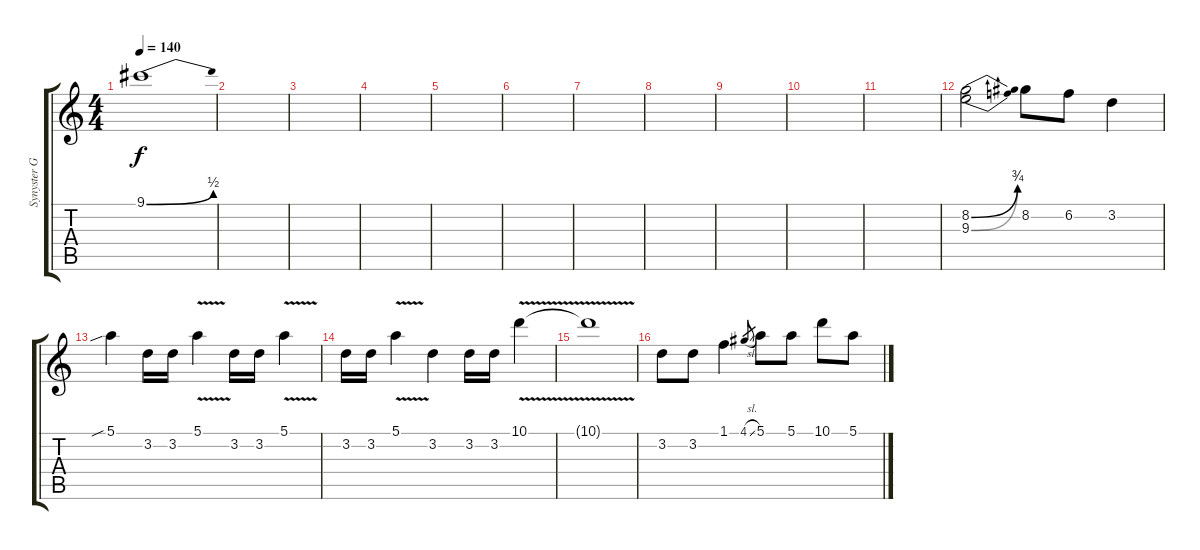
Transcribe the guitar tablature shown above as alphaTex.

\track ("Synyster Gates" "Synyster G") {instrument distortionguitar}
\staff {score tabs}
\tuning (E4 B3 G3 D3 A2 E2) {hide}
\ts (4 4)
\tempo 140
\clef g2
\ks c
9.1{be (bend 0 0 60 2)}.1{dy f} |
|
|
|
|
|
|
|
|
|
|
(8.2{be (bend 0 0 60 3)} 9.3{be (bend 0 0 60 3)}).2 8.2.8 6.2.8 3.2.4 |
5.1{sib}.4 3.2.16 3.2.16 5.1{v}.4 3.2.16 3.2.16 5.1{v}.4 |
3.2.16 3.2.16 5.1{v}.4 3.2.4 3.2.16 3.2.16 10.1{v}.4 |
10.1{t}.1 |
3.2.8 3.2.8 1.1.4 4.1{sl}.8{gr} 5.1.8 5.1.8 10.1.8 5.1.8
